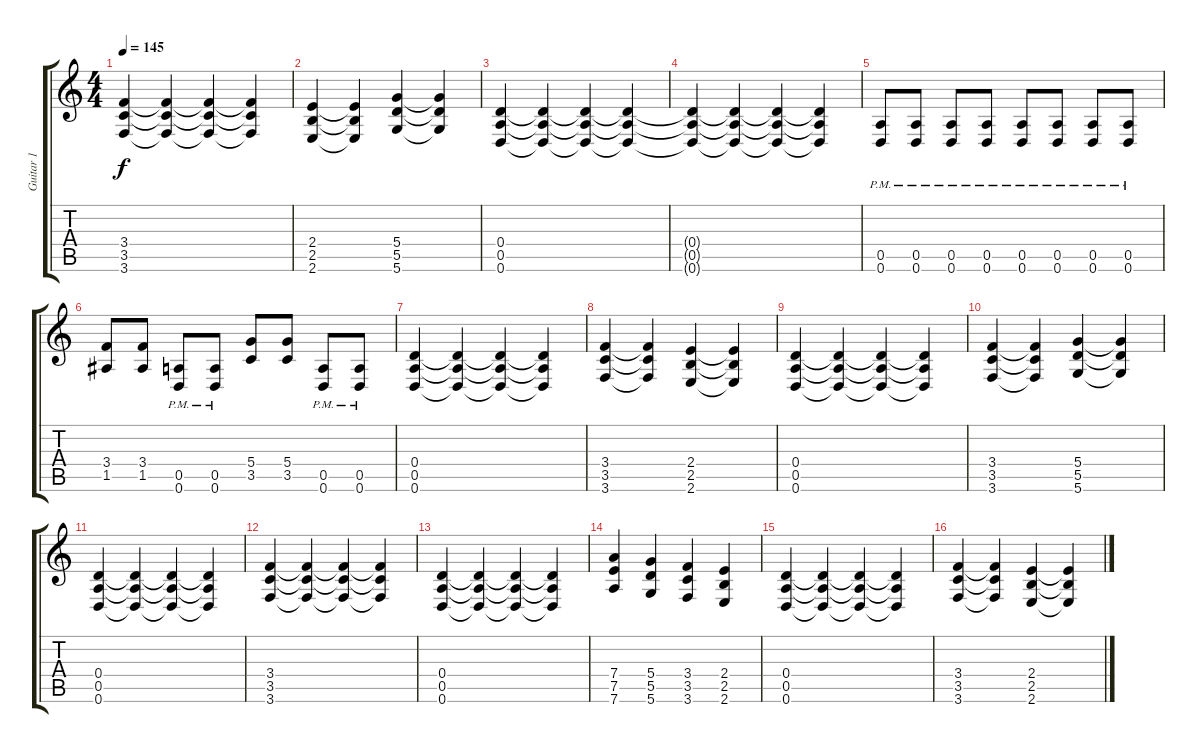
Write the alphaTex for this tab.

\track ("Guitar 1" "Guitar 1") {instrument distortionguitar}
\staff {score tabs}
\tuning (E4 B3 G3 D3 A2 D2) {hide}
\ts (4 4)
\tempo 145
\clef g2
\ks c
(3.4 3.5 3.6).4{dy f} (3.4{t} 3.5{t} 3.6{t}).4 (3.4{t} 3.5{t} 3.6{t}).4 (3.4{t} 3.5{t} 3.6{t}).4 |
(2.4 2.5 2.6).4 (2.4{t} 2.5{t} 2.6{t}).4 (5.4 5.5 5.6).4 (5.4{t} 5.5{t} 5.6{t}).4 |
(0.4 0.5 0.6).4 (0.4{t} 0.5{t} 0.6{t}).4 (0.4{t} 0.5{t} 0.6{t}).4 (0.4{t} 0.5{t} 0.6{t}).4 |
(0.4{t} 0.5{t} 0.6{t}).4 (0.4{t} 0.5{t} 0.6{t}).4 (0.4{t} 0.5{t} 0.6{t}).4 (0.4{t} 0.5{t} 0.6{t}).4 |
(0.5{pm} 0.6{pm}).8 (0.5{pm} 0.6{pm}).8 (0.5{pm} 0.6{pm}).8 (0.5{pm} 0.6{pm}).8 (0.5{pm} 0.6{pm}).8 (0.5{pm} 0.6{pm}).8 (0.5{pm} 0.6{pm}).8 (0.5{pm} 0.6{pm}).8 |
(3.4 1.5).8 (3.4 1.5).8 (0.5{pm} 0.6{pm}).8 (0.5{pm} 0.6{pm}).8 (5.4 3.5).8 (5.4 3.5).8 (0.5{pm} 0.6{pm}).8 (0.5{pm} 0.6{pm}).8 |
(0.4 0.5 0.6).4 (0.4{t} 0.5{t} 0.6{t}).4 (0.4{t} 0.5{t} 0.6{t}).4 (0.4{t} 0.5{t} 0.6{t}).4 |
(3.4 3.5 3.6).4 (3.4{t} 3.5{t} 3.6{t}).4 (2.4 2.5 2.6).4 (2.4{t} 2.5{t} 2.6{t}).4 |
(0.4 0.5 0.6).4 (0.4{t} 0.5{t} 0.6{t}).4 (0.4{t} 0.5{t} 0.6{t}).4 (0.4{t} 0.5{t} 0.6{t}).4 |
(3.4 3.5 3.6).4 (3.4{t} 3.5{t} 3.6{t}).4 (5.4 5.5 5.6).4 (5.4{t} 5.5{t} 5.6{t}).4 |
(0.4 0.5 0.6).4 (0.4{t} 0.5{t} 0.6{t}).4 (0.4{t} 0.5{t} 0.6{t}).4 (0.4{t} 0.5{t} 0.6{t}).4 |
(3.4 3.5 3.6).4 (3.4{t} 3.5{t} 3.6{t}).4 (3.4{t} 3.5{t} 3.6{t}).4 (3.4{t} 3.5{t} 3.6{t}).4 |
(0.4 0.5 0.6).4 (0.4{t} 0.5{t} 0.6{t}).4 (0.4{t} 0.5{t} 0.6{t}).4 (0.4{t} 0.5{t} 0.6{t}).4 |
(7.4 7.5 7.6).4 (5.4 5.5 5.6).4 (3.4 3.5 3.6).4 (2.4 2.5 2.6).4 |
(0.4 0.5 0.6).4 (0.4{t} 0.5{t} 0.6{t}).4 (0.4{t} 0.5{t} 0.6{t}).4 (0.4{t} 0.5{t} 0.6{t}).4 |
(3.4 3.5 3.6).4 (3.4{t} 3.5{t} 3.6{t}).4 (2.4 2.5 2.6).4 (2.4{t} 2.5{t} 2.6{t}).4
